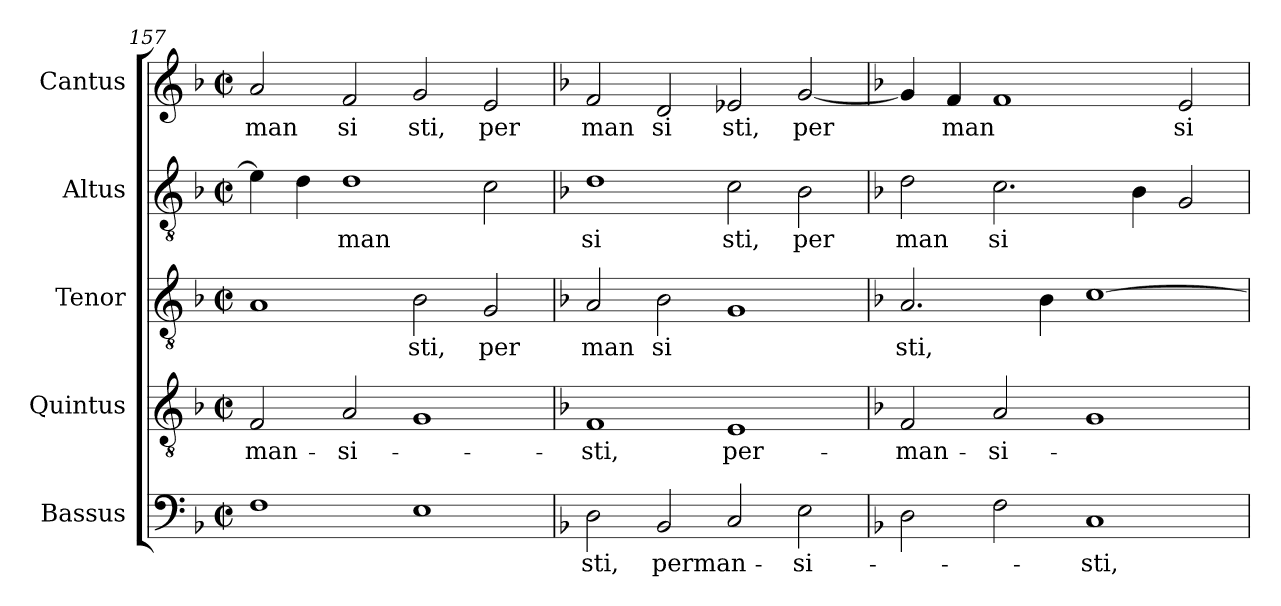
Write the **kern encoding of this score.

**kern	**text	**kern	**text	**kern	**text	**kern	**text	**kern	**text
*part5	*part5	*part4	*part4	*part3	*part3	*part2	*part2	*part1	*part1
*staff5	*staff5	*staff4	*staff4	*staff3	*staff3	*staff2	*staff2	*staff1	*staff1
*I"Bassus	*	*I"Quintus	*	*I"Tenor	*	*I"Altus	*	*I"Cantus	*
*clefF4	*	*clefGv2	*	*clefGv2	*	*clefGv2	*	*clefG2	*
*k[b-]	*	*k[b-]	*	*k[b-]	*	*k[b-]	*	*k[b-]	*
*F:	*	*F:	*	*F:	*	*F:	*	*F:	*
*M2/2	*	*M2/2	*	*M2/2	*	*M2/2	*	*M2/2	*
*met(c|)	*	*met(c|)	*	*met(c|)	*	*met(c|)	*	*met(c|)	*
=157	=157	=157	=157	=157	=157	=157	=157	=157	=157
!	!	!	!LO:LY:b:cj	!	!	!	!	!	!LO:LY:b:cj
1F	.	2F/	-man-	1A	.	4e-\]	.	2a/	man
.	.	.	.	.	.	4d\	.	.	.
!	!	!	!LO:LY:b:cj	!	!	!	!LO:LY:b	!	!LO:LY:b:cj
.	.	2A/	-si-	.	.	1d	man	2f/	si
!	!	!	!	!	!LO:LY:b:cj	!	!	!	!LO:LY:b:cj
1E	.	1G	.	2B-\	sti,	.	.	2g/	sti,
!	!	!	!	!	!LO:LY:b:cj	!	!	!	!LO:LY:b:cj
.	.	.	.	2G/	per	2c\	.	2e/	per
=158	=158	=158	=158	=158	=158	=158	=158	=158	=158
*k[b-]	*	*	*	*	*	*	*	*k[b-]	*
*F:	*	*	*	*	*	*	*	*F:	*
!	!LO:LY:b:cj	!	!LO:LY:b:cj	!	!LO:LY:b:cj	!	!LO:LY:b:cj	!	!LO:LY:b:cj
2D\	-sti,	1F	-sti,	2A/	man	1d	si	2f/	man
!	!LO:LY:b	!	!	!	!LO:LY:b:cj	!	!	!	!LO:LY:b:cj
2BB-/	perman-	.	.	2B-\	si	.	.	2d/	si
!	!	!	!LO:LY:b:cj	!	!	!	!LO:LY:b:cj	!	!LO:LY:b:cj
2C/	.	1E	per-	1G	.	2c\	sti,	2e-/	sti,
!	!LO:LY:b:cj	!	!	!	!	!	!LO:LY:b:cj	!	!LO:LY:b
2E\	-si-	.	.	.	.	2B-\	per	[<2g/	per
=159	=159	=159	=159	=159	=159	=159	=159	=159	=159
*k[b-]	*	*k[b-]	*	*	*	*	*	*	*
*F:	*	*F:	*	*	*	*	*	*	*
!	!	!	!LO:LY:b:cj	!	!LO:LY:b	!	!LO:LY:b:cj	!	!
2D\	.	2F/	-man-	2.A/	sti,	2d\	man	4g/]	.
!	!	!	!	!	!	!	!	!	!LO:LY:b
.	.	.	.	.	.	.	.	4f/	man
!	!	!	!LO:LY:b:cj	!	!	!	!LO:LY:b:cj	!	!
2F\	.	2A/	-si-	.	.	2.c\	si	1f	.
.	.	.	.	4B-\	.	.	.	.	.
!	!LO:LY:b:cj	!	!	!	!	!	!	!	!
1C	-sti,	1G	.	[>1c	.	.	.	.	.
.	.	.	.	.	.	4B-\	.	.	.
!	!	!	!	!	!	!	!	!	!LO:LY:b:cj
.	.	.	.	.	.	2G/	.	2e/	si
=	=	=	=	=	=	=	=	=	=
*-	*-	*-	*-	*-	*-	*-	*-	*-	*-
